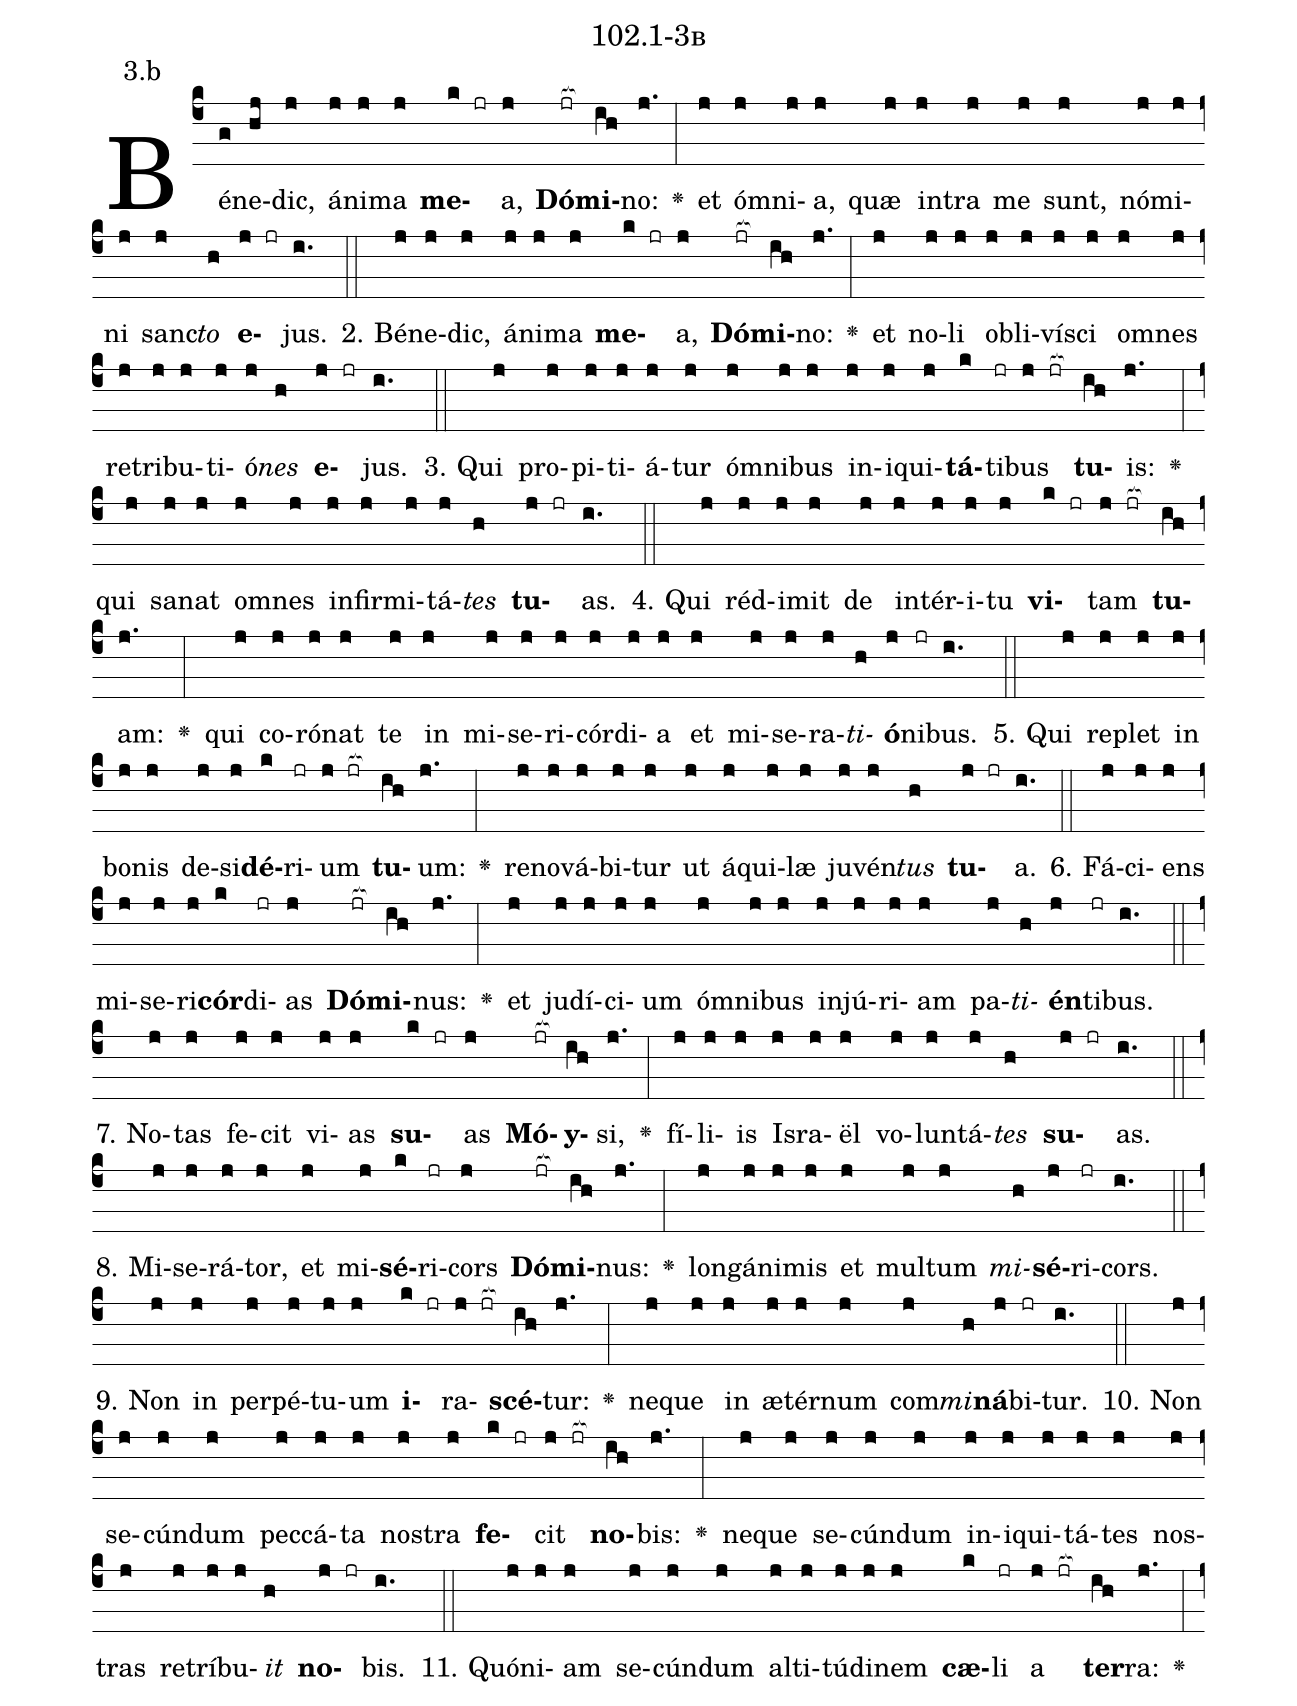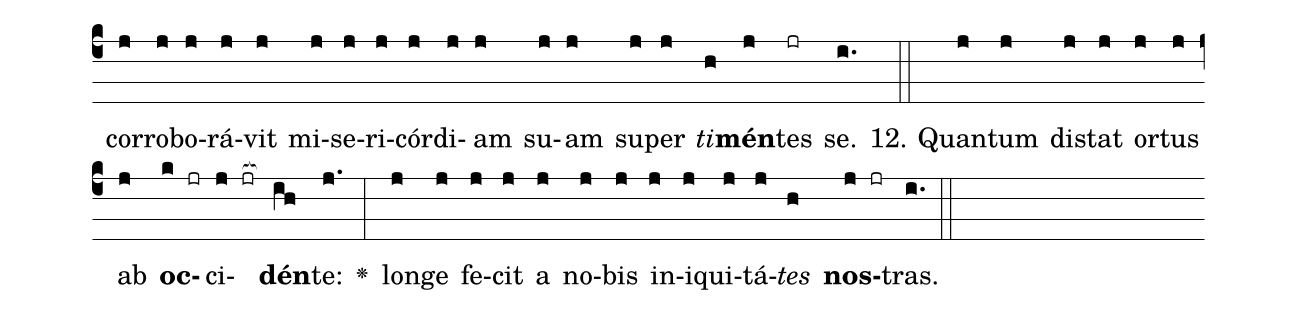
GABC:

name: 102.1-3b;
annotation: 3.b;
%%
(c4)Bé(g)ne(hj)dic,(j) á(j)ni(j)ma(j) <b>me</b>(k jr)a,(j) <b>Dó</b>(jr[ocb:1{])<b>mi</b>(ih[ocb:0}])no:(j.) <v>\greheightstar</v>(:) et(j) óm(j)ni(j)a,(j) quæ(j) in(j)tra(j) me(j) sunt,(j) nó(j)mi(j)ni(j) sanc(j)<i>to</i>(h) <b>e</b>(j jr)jus.(i.) (::)
2. Bé(j)ne(j)dic,(j) á(j)ni(j)ma(j) <b>me</b>(k jr)a,(j) <b>Dó</b>(jr[ocb:1{])<b>mi</b>(ih[ocb:0}])no:(j.) <v>\greheightstar</v>(:) et(j) no(j)li(j) ob(j)li(j)ví(j)sci(j) om(j)nes(j) re(j)tri(j)bu(j)ti(j)ó(j)<i>nes</i>(h) <b>e</b>(j jr)jus.(i.) (::)
3. Qui(j) pro(j)pi(j)ti(j)á(j)tur(j) óm(j)ni(j)bus(j) in(j)i(j)qui(j)<b>tá</b>(k)ti(jr)bus(j jr[ocb:1{]) <b>tu</b>(ih[ocb:0}])is:(j.) <v>\greheightstar</v>(:) qui(j) sa(j)nat(j) om(j)nes(j) in(j)fir(j)mi(j)tá(j)<i>tes</i>(h) <b>tu</b>(j jr)as.(i.) (::)
4. Qui(j) réd(j)i(j)mit(j) de(j) in(j)tér(j)i(j)tu(j) <b>vi</b>(k jr)tam(j jr[ocb:1{]) <b>tu</b>(ih[ocb:0}])am:(j.) <v>\greheightstar</v>(:) qui(j) co(j)ró(j)nat(j) te(j) in(j) mi(j)se(j)ri(j)cór(j)di(j)a(j) et(j) mi(j)se(j)ra(j)<i>ti</i>(h)<b>ó</b>(j)ni(jr)bus.(i.) (::)
5. Qui(j) re(j)plet(j) in(j) bo(j)nis(j) de(j)si(j)<b>dé</b>(k)ri(jr)um(j jr[ocb:1{]) <b>tu</b>(ih[ocb:0}])um:(j.) <v>\greheightstar</v>(:) re(j)no(j)vá(j)bi(j)tur(j) ut(j) á(j)qui(j)læ(j) ju(j)vén(j)<i>tus</i>(h) <b>tu</b>(j jr)a.(i.) (::)
6. Fá(j)ci(j)ens(j) mi(j)se(j)ri(j)<b>cór</b>(k)di(jr)as(j) <b>Dó</b>(jr[ocb:1{])<b>mi</b>(ih[ocb:0}])nus:(j.) <v>\greheightstar</v>(:) et(j) ju(j)dí(j)ci(j)um(j) óm(j)ni(j)bus(j) in(j)jú(j)ri(j)am(j) pa(j)<i>ti</i>(h)<b>én</b>(j)ti(jr)bus.(i.) (::)
7. No(j)tas(j) fe(j)cit(j) vi(j)as(j) <b>su</b>(k jr)as(j) <b>Mó</b>(jr[ocb:1{])<b>y</b>(ih[ocb:0}])si,(j.) <v>\greheightstar</v>(:) fí(j)li(j)is(j) Is(j)ra(j)ël(j) vo(j)lun(j)tá(j)<i>tes</i>(h) <b>su</b>(j jr)as.(i.) (::)
8. Mi(j)se(j)rá(j)tor,(j) et(j) mi(j)<b>sé</b>(k)ri(jr)cors(j) <b>Dó</b>(jr[ocb:1{])<b>mi</b>(ih[ocb:0}])nus:(j.) <v>\greheightstar</v>(:) long(j)á(j)ni(j)mis(j) et(j) mul(j)tum(j) <i>mi</i>(h)<b>sé</b>(j)ri(jr)cors.(i.) (::)
9. Non(j) in(j) per(j)pé(j)tu(j)um(j) <b>i</b>(k jr)ra(j jr[ocb:1{])<b>scé</b>(ih[ocb:0}])tur:(j.) <v>\greheightstar</v>(:) ne(j)que(j) in(j) æ(j)tér(j)num(j) com(j)<i>mi</i>(h)<b>ná</b>(j)bi(jr)tur.(i.) (::)
10. Non(j) se(j)cún(j)dum(j) pec(j)cá(j)ta(j) nos(j)tra(j) <b>fe</b>(k jr)cit(j jr[ocb:1{]) <b>no</b>(ih[ocb:0}])bis:(j.) <v>\greheightstar</v>(:) ne(j)que(j) se(j)cún(j)dum(j) in(j)i(j)qui(j)tá(j)tes(j) nos(j)tras(j) re(j)trí(j)bu(j)<i>it</i>(h) <b>no</b>(j jr)bis.(i.) (::)
11. Quón(j)i(j)am(j) se(j)cún(j)dum(j) al(j)ti(j)tú(j)di(j)nem(j) <b>cæ</b>(k)li(jr) a(j jr[ocb:1{]) <b>ter</b>(ih[ocb:0}])ra:(j.) <v>\greheightstar</v>(:) cor(j)ro(j)bo(j)rá(j)vit(j) mi(j)se(j)ri(j)cór(j)di(j)am(j) su(j)am(j) su(j)per(j) <i>ti</i>(h)<b>mén</b>(j)tes(jr) se.(i.) (::)
12. Quan(j)tum(j) di(j)stat(j) or(j)tus(j) ab(j) <b>oc</b>(k jr)ci(j jr[ocb:1{])<b>dén</b>(ih[ocb:0}])te:(j.) <v>\greheightstar</v>(:) lon(j)ge(j) fe(j)cit(j) a(j) no(j)bis(j) in(j)i(j)qui(j)tá(j)<i>tes</i>(h) <b>nos</b>(j jr)tras.(i.) (::)
